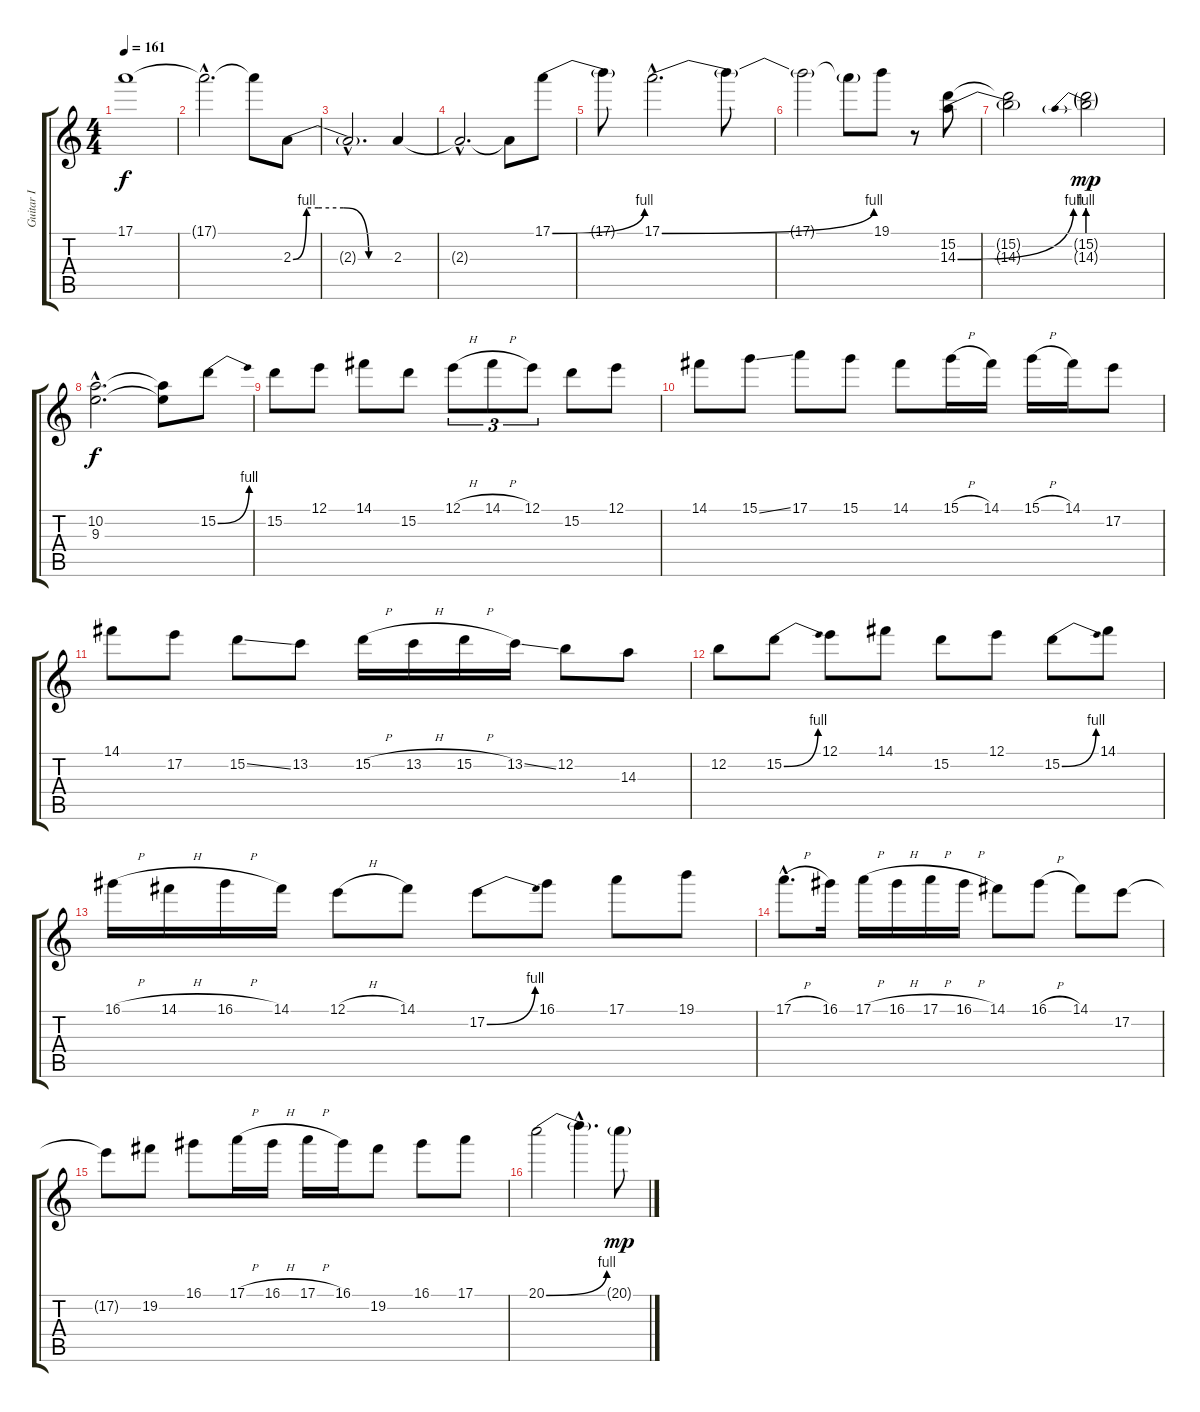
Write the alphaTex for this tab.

\track ("Guitar I" "Guitar I") {instrument overdrivenguitar}
\staff {score tabs}
\tuning (E4 B3 G3 D3 A2 E2) {hide}
\ts (4 4)
\tempo 161
\clef g2
\ks c
17.1{t}.1{dy f} |
17.1{hac t}.2{d} 17.1{t}.8 2.3{be (custom 0 0 8 4 15 4 30 4 45 0 60 0)}.8 |
2.3{hac t}.2{d} 2.3.4 |
2.3{hac t}.2{d} 2.3{t}.8 17.1{be (bend 0 0 60 4)}.8 |
17.1{t}.8 17.1{be (bend 0 0 60 4) hac}.2{d} 17.1{t}.8 |
17.1{t}.2 17.1{t}.8 19.1.8 r.8 (15.2 14.3{be (bend 0 0 60 4)}).8 |
(15.2{t} 14.3{t}).2 (15.2{g} 14.3{be (prebend 0 4 60 4) g}).2{dy mp} |
(10.2{hac} 9.3{hac}).2{d dy f} (10.2{t} 9.3{t}).8 15.2{be (bend 0 0 60 4)}.8 |
15.2.8 12.1.8 14.1.8 15.2.8 12.1{h}.8{tu (3 2)} 14.1{h}.8{tu (3 2)} 12.1.8{tu (3 2)} 15.2.8 12.1.8 |
14.1.8 15.1{ss}.8 17.1.8 15.1.8 14.1.8 15.1{h}.16 14.1.16 15.1{h}.16 14.1.16 17.2.8 |
14.1.8 17.2.8 15.2{ss}.8 13.2.8 15.2{h}.16 13.2{h}.16 15.2{h}.16 13.2{ss}.16 12.2.8 14.3.8 |
12.2.8 15.2{be (bend 0 0 60 4)}.8 12.1.8 14.1.8 15.2.8 12.1.8 15.2{be (bend 0 0 60 4)}.8 14.1.8 |
16.1{h}.16 14.1{h}.16 16.1{h}.16 14.1.16 12.1{h}.8 14.1.8 17.2{be (bend 0 0 60 4)}.8 16.1.8 17.1.8 19.1.8 |
17.1{h hac}.8{d} 16.1.16 17.1{h}.16 16.1{h}.16 17.1{h}.16 16.1{h}.16 14.1.8 16.1{h}.8 14.1.8 17.2.8 |
17.2{t}.8 19.2.8 16.1.8 17.1{h}.16 16.1{h}.16 17.1{h}.16 16.1.16 19.2.8 16.1.8 17.1.8 |
20.1{be (bend 0 0 60 4)}.2 20.1{hac t}.4{d} 20.1{g}.8{dy mp}
